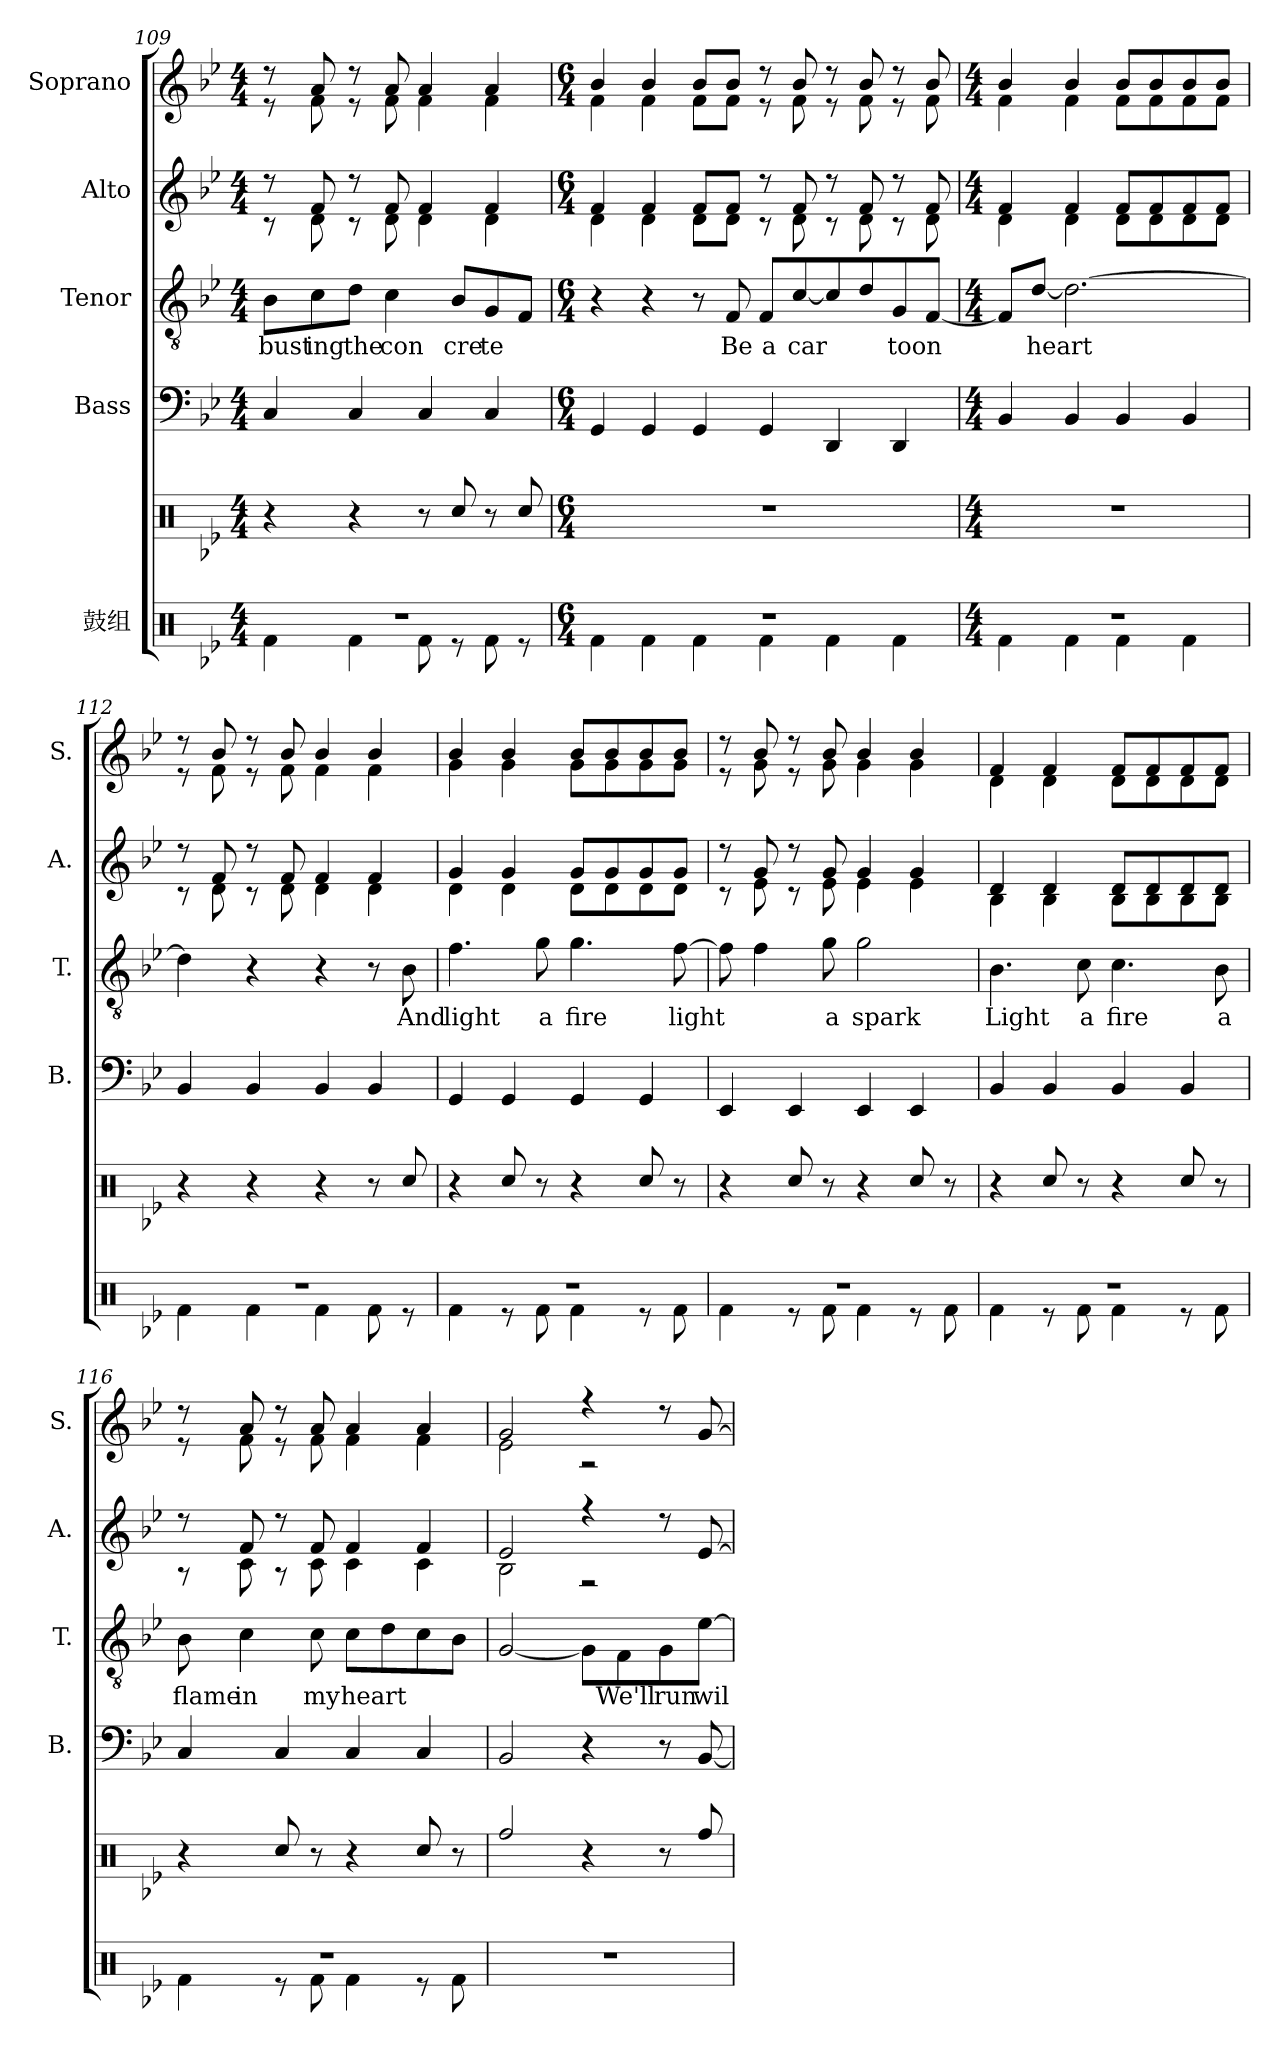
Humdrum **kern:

**kern	**kern	**kern	**kern	**text	**kern	**kern
*part5	*part5	*part4	*part3	*part3	*part2	*part1
*staff6	*staff5	*staff4	*staff3	*staff3	*staff2	*staff1
*I"鼓组	*	*I"Bass	*I"Tenor	*	*I"Alto	*I"Soprano
*	*	*I'B.	*I'T.	*	*I'A.	*I'S.
*clefX	*clefX	*clefF4	*clefGv2	*	*clefG2	*clefG2
*k[b-e-]	*k[b-e-]	*k[b-e-]	*k[b-e-]	*	*k[b-e-]	*k[b-e-]
*M4/4	*M4/4	*M4/4	*M4/4	*	*M4/4	*M4/4
=109	=109	=109	=109	=109	=109	=109
*^	*	*	*	*	*^	*^
1r	4Rf\	4r	4C/	8B-\L	bust	8r	8r	8r	8r
.	.	.	.	8c\	ing	8f/	8d\	8a/	8f\
.	4Rf\	4r	4C/	8d\J	the	8r	8r	8r	8r
.	.	.	.	4c\	con	8f/	8d\	8a/	8f\
.	8Rf\	8r	4C/	.	.	4f/	4d\	4a/	4f\
.	8r	8Rcc/	.	8B-/L	cre	.	.	.	.
.	8Rf\	8r	4C/	8G/	te	4f/	4d\	4a/	4f\
.	8r	8Rcc/	.	8F/J	.	.	.	.	.
!!LO:PB:g=z	!!
=110	=110	=110	=110	=110	=110	=110	=110	=110	=110
*M6/4	*	*M6/4	*M6/4	*M6/4	*	*M6/4	*	*M6/4	*
1.r	4Rf\	1.r	4GG/	4r	.	4f/	4d\	4b-/	4f\
.	4Rf\	.	4GG/	4r	.	4f/	4d\	4b-/	4f\
.	4Rf\	.	4GG/	8r	.	8f/L	8d\L	8b-/L	8f\L
.	.	.	.	8F/	Be	8f/J	8d\J	8b-/J	8f\J
.	4Rf\	.	4GG/	8F/L	a	8r	8r	8r	8r
.	.	.	.	[8c/	car	8f/	8d\	8b-/	8f\
.	4Rf\	.	4DD/	8c/]	.	8r	8r	8r	8r
.	.	.	.	8d/	.	8f/	8d\	8b-/	8f\
.	4Rf\	.	4DD/	8G/	toon	8r	8r	8r	8r
.	.	.	.	[8F/J	.	8f/	8d\	8b-/	8f\
=111	=111	=111	=111	=111	=111	=111	=111	=111	=111
*M4/4	*	*M4/4	*M4/4	*M4/4	*	*M4/4	*	*M4/4	*
1r	4Rf\	1r	4BB-/	8F/L]	.	4f/	4d\	4b-/	4f\
.	.	.	.	[8d/J	heart	.	.	.	.
.	4Rf\	.	4BB-/	2.d\_	.	4f/	4d\	4b-/	4f\
.	4Rf\	.	4BB-/	.	.	8f/L	8d\L	8b-/L	8f\L
.	.	.	.	.	.	8f/	8d\	8b-/	8f\
.	4Rf\	.	4BB-/	.	.	8f/	8d\	8b-/	8f\
.	.	.	.	.	.	8f/J	8d\J	8b-/J	8f\J
=112	=112	=112	=112	=112	=112	=112	=112	=112	=112
1r	4Rf\	4r	4BB-/	4d\]	.	8r	8r	8r	8r
.	.	.	.	.	.	8f/	8d\	8b-/	8f\
.	4Rf\	4r	4BB-/	4r	.	8r	8r	8r	8r
.	.	.	.	.	.	8f/	8d\	8b-/	8f\
.	4Rf\	4r	4BB-/	4r	.	4f/	4d\	4b-/	4f\
.	8Rf\	8r	4BB-/	8r	.	4f/	4d\	4b-/	4f\
.	8r	8Rcc/	.	8B-\	And	.	.	.	.
!!LO:LB:g=z	!!
=113	=113	=113	=113	=113	=113	=113	=113	=113	=113
1r	4Rf\	4r	4GG/	4.f\	light	4g/	4d\	4b-/	4g\
.	8r	8Rcc/	4GG/	.	.	4g/	4d\	4b-/	4g\
.	8Rf\	8r	.	8g\	a	.	.	.	.
.	4Rf\	4r	4GG/	4.g\	fire	8g/L	8d\L	8b-/L	8g\L
.	.	.	.	.	.	8g/	8d\	8b-/	8g\
.	8r	8Rcc/	4GG/	.	.	8g/	8d\	8b-/	8g\
.	8Rf\	8r	.	[8f\	light	8g/J	8d\J	8b-/J	8g\J
=114	=114	=114	=114	=114	=114	=114	=114	=114	=114
1r	4Rf\	4r	4EE-/	8f\]	.	8r	8r	8r	8r
.	.	.	.	4f\	.	8g/	8e-\	8b-/	8g\
.	8r	8Rcc/	4EE-/	.	.	8r	8r	8r	8r
.	8Rf\	8r	.	8g\	a	8g/	8e-\	8b-/	8g\
.	4Rf\	4r	4EE-/	2g\	spark	4g/	4e-\	4b-/	4g\
.	8r	8Rcc/	4EE-/	.	.	4g/	4e-\	4b-/	4g\
.	8Rf\	8r	.	.	.	.	.	.	.
=115	=115	=115	=115	=115	=115	=115	=115	=115	=115
1r	4Rf\	4r	4BB-/	4.B-\	Light	4d/	4B-\	4f/	4d\
.	8r	8Rcc/	4BB-/	.	.	4d/	4B-\	4f/	4d\
.	8Rf\	8r	.	8c\	a	.	.	.	.
.	4Rf\	4r	4BB-/	4.c\	fire	8d/L	8B-\L	8f/L	8d\L
.	.	.	.	.	.	8d/	8B-\	8f/	8d\
.	8r	8Rcc/	4BB-/	.	.	8d/	8B-\	8f/	8d\
.	8Rf\	8r	.	8B-\	a	8d/J	8B-\J	8f/J	8d\J
!!LO:PB:g=z	!!
=116	=116	=116	=116	=116	=116	=116	=116	=116	=116
1r	4Rf\	4r	4C/	8B-\	flame	8r	8r	8r	8r
.	.	.	.	4c\	in	8f/	8c\	8a/	8f\
.	8r	8Rcc/	4C/	.	.	8r	8r	8r	8r
.	8Rf\	8r	.	8c\	my	8f/	8c\	8a/	8f\
.	4Rf\	4r	4C/	8c\L	heart	4f/	4c\	4a/	4f\
.	.	.	.	8d\	.	.	.	.	.
.	8r	8Rcc/	4C/	8c\	.	4f/	4c\	4a/	4f\
.	8Rf\	8r	.	8B-\J	.	.	.	.	.
*v	*v	*	*	*	*	*	*	*	*
=117	=117	=117	=117	=117	=117	=117	=117	=117
1r	2Rff/	2BB-/	[2G/	.	2e-/	2B-\	2g/	2e-\
.	4r	4r	8G\L]	.	4r	2r	4r	2r
.	.	.	8F\	We'll	.	.	.	.
.	8r	8r	8G\	run	8r	.	8r	.
.	8Rff/	[8BB-/	[8e-\J	wil	[8e-/	.	[8g/	.
*	*	*	*	*	*v	*v	*	*
*	*	*	*	*	*	*v	*v
=	=	=	=	=	=	=
*-	*-	*-	*-	*-	*-	*-
